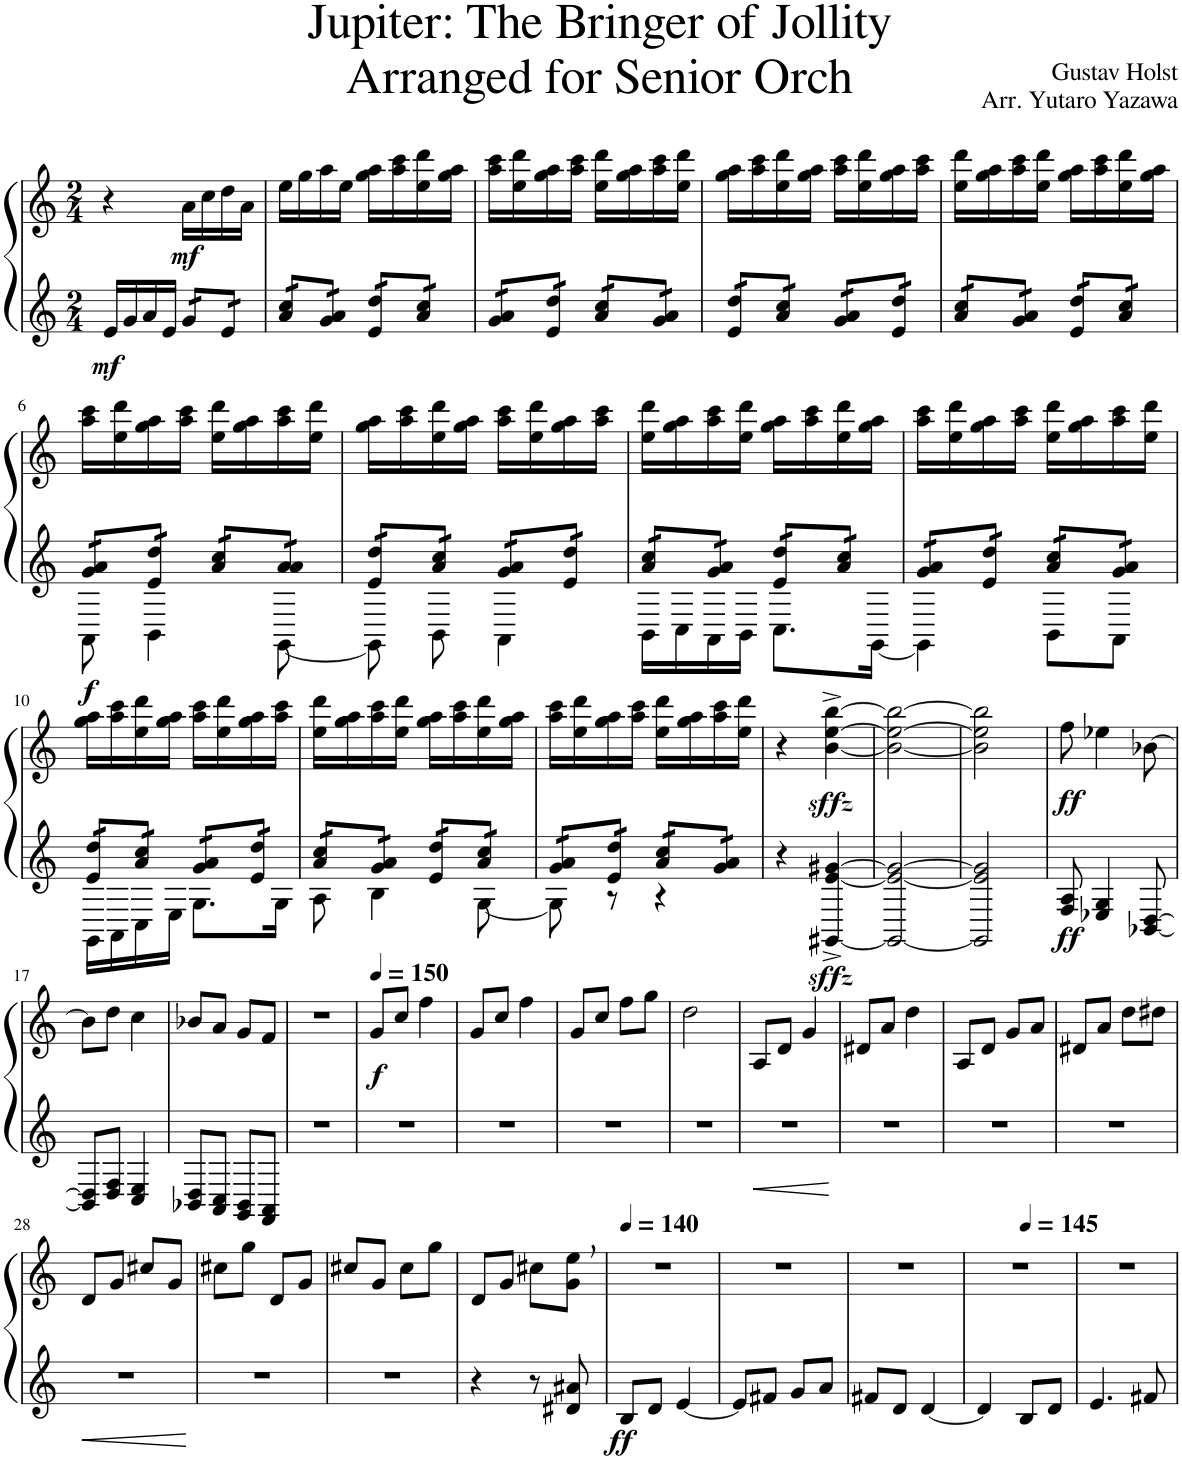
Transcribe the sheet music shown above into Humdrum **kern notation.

**kern	**kern	**dynam
*part1	*part1	*part1
*staff2	*staff1	*staff1/2
*I"ピアノ	*	*
*clefG2	*clefG2	*
*k[]	*k[]	*
*M2/4	*M2/4	*
=1	=1	=1
!	!	!LO:DY:b=2
16e/LL	4r	mf
16g/	.	.
16a/	.	.
16e/JJ	.	.
!	!	!LO:DY:b
*tremolo	*	*
16g/LL	16a\LL	mf
16g/	16cc\	.
16e/	16dd\	.
16e/JJ	16a\JJ	.
=2	=2	=2
16a/ 16cc/LL	16ee\LL	.
16a/ 16cc/	16gg\	.
16g/ 16a/	16aa\	.
16g/ 16a/JJ	16ee\JJ	.
16e/ 16dd/LL	16gg\ 16aa\LL	.
16e/ 16dd/	16aa\ 16ccc\	.
16a/ 16cc/	16ee\ 16ddd\	.
16a/ 16cc/JJ	16gg\ 16aa\JJ	.
=3	=3	=3
16g/ 16a/LL	16aa\ 16ccc\LL	.
16g/ 16a/	16ee\ 16ddd\	.
16e/ 16dd/	16gg\ 16aa\	.
16e/ 16dd/JJ	16aa\ 16ccc\JJ	.
16a/ 16cc/LL	16ee\ 16ddd\LL	.
16a/ 16cc/	16gg\ 16aa\	.
16g/ 16a/	16aa\ 16ccc\	.
16g/ 16a/JJ	16ee\ 16ddd\JJ	.
=4	=4	=4
16e/ 16dd/LL	16gg\ 16aa\LL	.
16e/ 16dd/	16aa\ 16ccc\	.
16a/ 16cc/	16ee\ 16ddd\	.
16a/ 16cc/JJ	16gg\ 16aa\JJ	.
16g/ 16a/LL	16aa\ 16ccc\LL	.
16g/ 16a/	16ee\ 16ddd\	.
16e/ 16dd/	16gg\ 16aa\	.
16e/ 16dd/JJ	16aa\ 16ccc\JJ	.
=5	=5	=5
16a/ 16cc/LL	16ee\ 16ddd\LL	.
16a/ 16cc/	16gg\ 16aa\	.
16g/ 16a/	16aa\ 16ccc\	.
16g/ 16a/JJ	16ee\ 16ddd\JJ	.
16e/ 16dd/LL	16gg\ 16aa\LL	.
16e/ 16dd/	16aa\ 16ccc\	.
16a/ 16cc/	16ee\ 16ddd\	.
16a/ 16cc/JJ	16gg\ 16aa\JJ	.
!!LO:LB:g=z
=6	=6	=6
*^	*	*
!	!	!	!LO:DY:b=2
16g/ 16a/LL	8AA\	16aa\ 16ccc\LL	f
16g/ 16a/	.	16ee\ 16ddd\	.
16e/ 16dd/	4BB\	16gg\ 16aa\	.
16e/ 16dd/JJ	.	16aa\ 16ccc\JJ	.
16a/ 16cc/LL	.	16ee\ 16ddd\LL	.
16a/ 16cc/	.	16gg\ 16aa\	.
16a/ 16a/	[8GG\	16aa\ 16ccc\	.
16a/ 16a/JJ	.	16ee\ 16ddd\JJ	.
=7	=7	=7	=7
16e/ 16dd/LL	8GG\]	16gg\ 16aa\LL	.
16e/ 16dd/	.	16aa\ 16ccc\	.
16a/ 16cc/	8BB\	16ee\ 16ddd\	.
16a/ 16cc/JJ	.	16gg\ 16aa\JJ	.
16g/ 16a/LL	4AA\	16aa\ 16ccc\LL	.
16g/ 16a/	.	16ee\ 16ddd\	.
16e/ 16dd/	.	16gg\ 16aa\	.
16e/ 16dd/JJ	.	16aa\ 16ccc\JJ	.
=8	=8	=8	=8
16a/ 16cc/LL	16BB\LL	16ee\ 16ddd\LL	.
16a/ 16cc/	16C\	16gg\ 16aa\	.
16g/ 16a/	16AA\	16aa\ 16ccc\	.
16g/ 16a/JJ	16BB\JJ	16ee\ 16ddd\JJ	.
16e/ 16dd/LL	8.C\L	16gg\ 16aa\LL	.
16e/ 16dd/	.	16aa\ 16ccc\	.
16a/ 16cc/	.	16ee\ 16ddd\	.
16a/ 16cc/JJ	[16GG\Jk	16gg\ 16aa\JJ	.
=9	=9	=9	=9
16g/ 16a/LL	4GG\]	16aa\ 16ccc\LL	.
16g/ 16a/	.	16ee\ 16ddd\	.
16e/ 16dd/	.	16gg\ 16aa\	.
16e/ 16dd/JJ	.	16aa\ 16ccc\JJ	.
16a/ 16cc/LL	8BB\L	16ee\ 16ddd\LL	.
16a/ 16cc/	.	16gg\ 16aa\	.
16g/ 16a/	8AA\J	16aa\ 16ccc\	.
16g/ 16a/JJ	.	16ee\ 16ddd\JJ	.
!!LO:LB:g=z
=10	=10	=10	=10
16e/ 16dd/LL	16GG\LL	16gg\ 16aa\LL	.
16e/ 16dd/	16AA\	16aa\ 16ccc\	.
16a/ 16cc/	16C\	16ee\ 16ddd\	.
16a/ 16cc/JJ	16E\JJ	16gg\ 16aa\JJ	.
16g/ 16a/LL	8.G\L	16aa\ 16ccc\LL	.
16g/ 16a/	.	16ee\ 16ddd\	.
16e/ 16dd/	.	16gg\ 16aa\	.
16e/ 16dd/JJ	16G\Jk	16aa\ 16ccc\JJ	.
=11	=11	=11	=11
16a/ 16cc/LL	8A\	16ee\ 16ddd\LL	.
16a/ 16cc/	.	16gg\ 16aa\	.
16g/ 16a/	4B\	16aa\ 16ccc\	.
16g/ 16a/JJ	.	16ee\ 16ddd\JJ	.
16e/ 16dd/LL	.	16gg\ 16aa\LL	.
16e/ 16dd/	.	16aa\ 16ccc\	.
16a/ 16cc/	[8G\	16ee\ 16ddd\	.
16a/ 16cc/JJ	.	16gg\ 16aa\JJ	.
=12	=12	=12	=12
16g/ 16a/LL	8G\]	16aa\ 16ccc\LL	.
16g/ 16a/	.	16ee\ 16ddd\	.
16e/ 16dd/	8r	16gg\ 16aa\	.
16e/ 16dd/JJ	.	16aa\ 16ccc\JJ	.
16a/ 16cc/LL	4r	16ee\ 16ddd\LL	.
16a/ 16cc/	.	16gg\ 16aa\	.
16g/ 16a/	.	16aa\ 16ccc\	.
16g/ 16a/JJ	.	16ee\ 16ddd\JJ	.
*Xtremolo	*	*	*
*v	*v	*	*
=13	=13	=13
4r	4r	.
!	!	!LO:DY:b=2
!	!	!LO:DY:n=1:b
[4GG#X/^ [4e/^ [4g#X/^	[4b\^ [4ee\^ [4bb\^	sffz sffz
=14	=14	=14
2GG#/_ 2e/_ 2g#/_	2b\_ 2ee\_ 2bb\_	.
=15	=15	=15
2GG#/] 2e/] 2g#/]	2b\] 2ee\] 2bb\]	.
=16	=16	=16
!	!	!LO:DY:b=2
!	!	!LO:DY:n=1:b
8F/ 8A/	8ff\	ff ff
4E-X/ 4G/	4ee-X\	.
[8BB-X/ [8D/	[8b-X\	.
!!LO:LB:g=z
=17	=17	=17
8BB-/] 8D/]L	8b-\L]	.
8D/ 8F/J	8dd\J	.
4C/ 4E/	4cc\	.
=18	=18	=18
8BB-X/ 8D/L	8b-X/L	.
8AA/ 8C/J	8a/J	.
8GG/ 8BB-/L	8g/L	.
8FF/ 8AA/J	8f/J	.
=19	=19	=19
2r	2r	.
=20	=20	=20
*	*MM150	*
!	!	!LO:DY:b
2r	8g/L	f
.	8cc/J	.
.	4ff\	.
=21	=21	=21
2r	8g/L	.
.	8cc/J	.
.	4ff\	.
=22	=22	=22
2r	8g/L	.
.	8cc/J	.
.	8ff\L	.
.	8gg\J	.
=23	=23	=23
2r	2dd\	.
=24	=24	=24
2r	8A/L	.
.	8d/J	.
.	4g/	.
=25	=25	=25
2r	8d#X/L	.
.	8a/J	.
.	4dd\	.
=26	=26	=26
2r	8A/L	.
.	8d/J	.
.	8g/L	.
.	8a/J	.
=27	=27	=27
2r	8d#X/L	.
.	8a/J	.
.	8dd\L	.
.	8dd#X\J	.
!!LO:LB:g=z
=28	=28	=28
2r	8d/L	.
.	8g/J	.
.	8cc#X/L	.
.	8g/J	.
=29	=29	=29
2r	8cc#X\L	.
.	8gg\J	.
.	8d/L	.
.	8g/J	.
=30	=30	=30
2r	8cc#X/L	.
.	8g/J	.
.	8cc#\L	.
.	8gg\J	.
=31	=31	=31
4r	8d/L	.
.	8g/J	.
8r	8cc#X\L	.
8d#X/ 8a#X/	8g\, 8ee\,J	.
=32	=32	=32
*	*MM140	*
!	!	!LO:DY:b=2
8B/L	2r	ff
8d/J	.	.
[4e/	.	.
=33	=33	=33
8e/L]	2r	.
8f#X/J	.	.
8g/L	.	.
8a/J	.	.
=34	=34	=34
8f#X/L	2r	.
8d/J	.	.
[4d/	.	.
=35	=35	=35
4d/]	2r	.
*	*MM145	*
8B/L	.	.
8d/J	.	.
=36	=36	=36
4.e/	2r	.
8f#X/	.	.
=	=	=
*-	*-	*-
